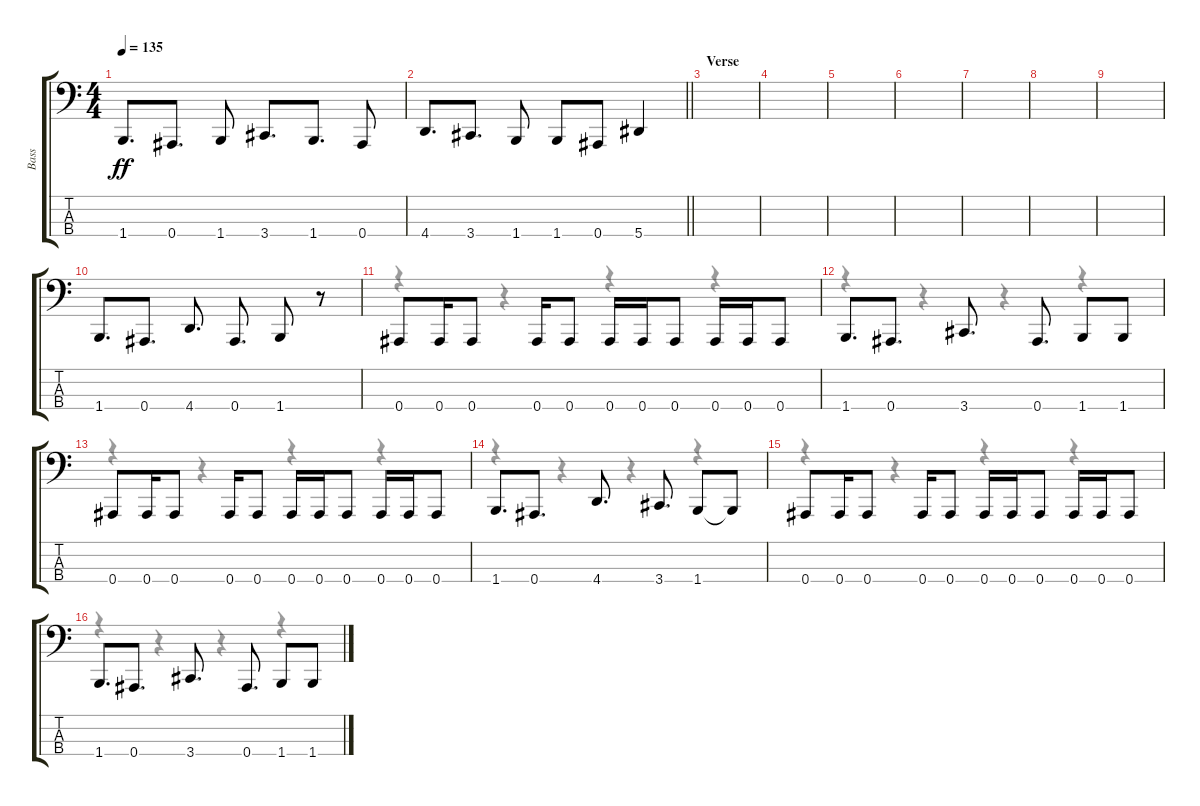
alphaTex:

\track ("Bass" "Bass") {instrument electricbassfinger}
\staff {score tabs}
\tuning (Eb3 Bb0 F2 Bb0) {hide}
\voice
\ts (4 4)
\tempo 135
\clef f4
\ks c
1.4.8{d dy ff} 0.4.8{d} 1.4.8 3.4.8{d} 1.4.8{d} 0.4.8 |
\barLineRight lightlight
4.4.8{d} 3.4.8{d} 1.4.8 1.4.8 0.4.8 5.4.4 |
\section ("" "Verse ")
|
|
|
|
|
|
|
1.4.8{d} 0.4.8{d} 4.4.8{d} 0.4.8{d} 1.4.8 r.8 |
0.4.8 0.4.16 0.4.8 0.4.16 0.4.8 0.4.16 0.4.16 0.4.8 0.4.16 0.4.16 0.4.8 |
1.4.8{d} 0.4.8{d} 3.4.8{d} 0.4.8{d} 1.4.8 1.4.8 |
0.4.8 0.4.16 0.4.8 0.4.16 0.4.8 0.4.16 0.4.16 0.4.8 0.4.16 0.4.16 0.4.8 |
1.4.8{d} 0.4.8{d} 4.4.8{d} 3.4.8{d} 1.4.8 1.4{t}.8 |
0.4.8 0.4.16 0.4.8 0.4.16 0.4.8 0.4.16 0.4.16 0.4.8 0.4.16 0.4.16 0.4.8 |
1.4.8{d} 0.4.8{d} 3.4.8{d} 0.4.8{d} 1.4.8 1.4.8
\voice
\clef f4
\ottava regular
\simile none
\ks c
|
\barLineRight lightlight
|
|
|
|
|
|
|
|
|
r.4 r.4 r.4 r.4 |
r.4 r.4 r.4 r.4 |
r.4 r.4 r.4 r.4 |
r.4 r.4 r.4 r.4 |
r.4 r.4 r.4 r.4 |
r.4 r.4 r.4 r.4
